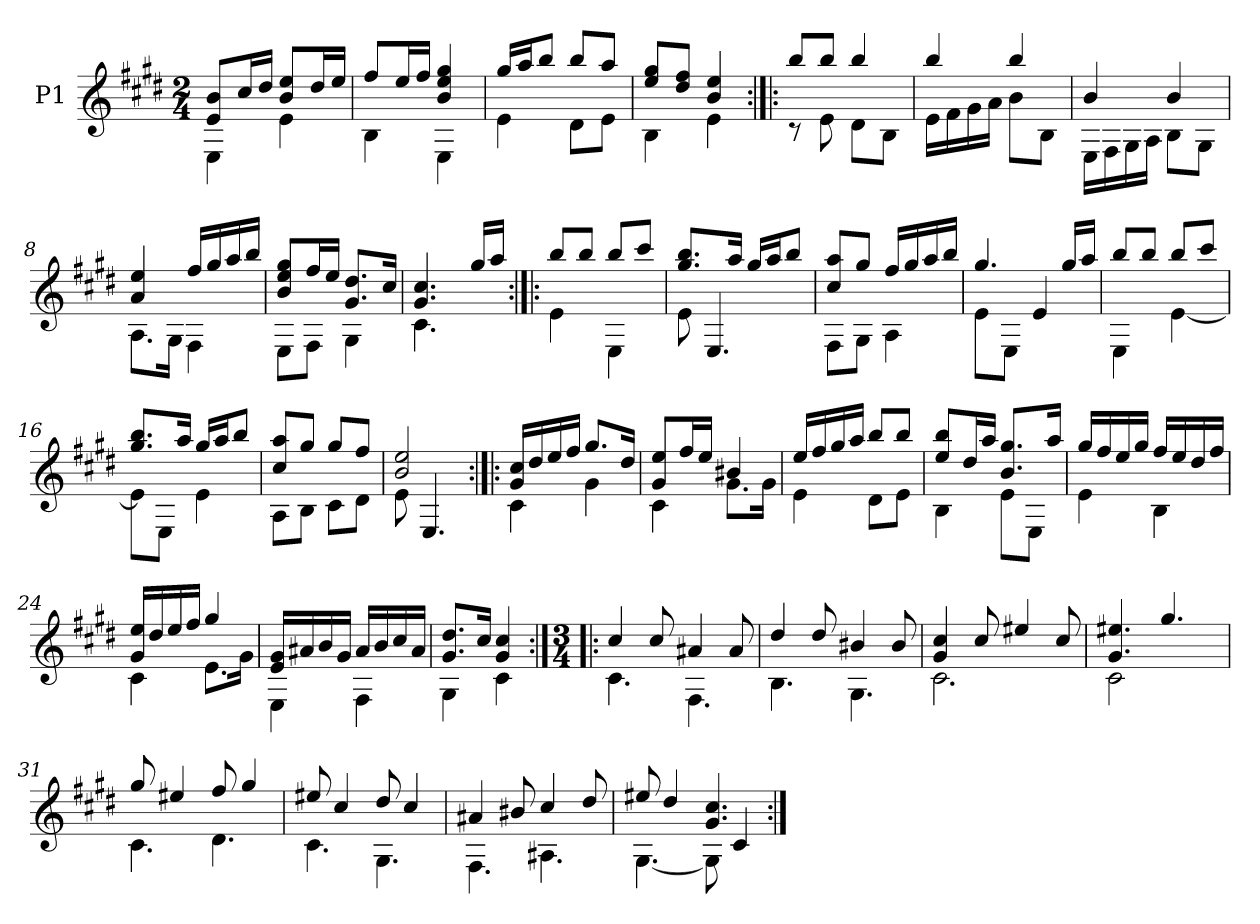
**kern
*part1
*staff1
*I"P1
!!LO:PB:g=z
*clefG2
*ITrd7c12
*k[f#c#g#d#]
*E:
*M2/4
*MM72
=1
*^
8Ei/ 8BiL	4EEi\
16c#i/L	.
16d#i/JJ	.
8Bi/ 8eiL	4Ei\
16d#i/L	.
16ei/JJ	.
=2	=2
8f#i/L	4BBi\
16ei/L	.
16f#i/JJ	.
4Bi/ 4ei 4g#i	4EEi\
=3	=3
16g#i/LL	4Ei\
16ai/J	.
8bi/J	.
8bi/L	8D#i\L
8ai/J	8Ei\J
=4	=4
8ei/ 8g#iL	4BBi\
8d#i/ 8f#iJ	.
4Bi/ 4ei	4Ei\
=5:|!|:	=5:|!|:
8bi/L	8r
8bi/J	8Ei\
4bi/	8D#i\L
.	8BBi\J
=6	=6
4bi/	16Ei\LL
.	16F#i\
.	16G#i\
.	16Ai\JJ
4bi/	8Bi\L
.	8BBi\J
!!LO:LB:g=z	!!
=7	=7
4Bi/	16EEi\LL
.	16FF#i\
.	16GG#i\
.	16AAi\JJ
4Bi/	8BBi\L
.	8GG#i\J
=8	=8
4Ai/ 4ei	8.AAi\L
.	16GG#i\Jk
16f#i/LL	4FF#i\
16g#i/	.
16ai/	.
16bi/JJ	.
=9	=9
8Bi/ 8ei 8g#iL	8EEi\L
16f#i/L	8FF#i\J
16ei/JJ	.
8.G#i/ 8.d#iL	4GG#i\
16c#i/Jk	.
=10	=10
4.G#i/ 4.c#i	4.C#i\
16g#i/LL	8ryy
16ai/JJ	.
=11:|!|:	=11:|!|:
8bi/L	4Ei\
8bi/J	.
8bi/L	4EEi\
8cc#i/J	.
=12	=12
8.g#i/ 8.biL	8Ei\
.	4.EEi/
16ai/Jk	.
16g#i/LL	.
16ai/J	.
8bi/J	.
!!LO:LB:g=z	!!
=13	=13
8c#i/ 8aiL	8FF#i\L
8g#i/J	8GG#i\J
16f#i/LL	4AAi\
16g#i/	.
16ai/	.
16bi/JJ	.
=14	=14
4.g#i/	8Ei\L
.	8EEi\J
.	4Ei/
16g#i/LL	.
16ai/JJ	.
=15	=15
8bi/L	4EEi\
8bi/J	.
8bi/L	[<4Ei\
8cc#i/J	.
=16	=16
8.g#i/ 8.biL	8Ei\L]
.	8EEi\J
16ai/Jk	.
16g#i/LL	4Ei\
16ai/J	.
8bi/J	.
=17	=17
8c#i/ 8aiL	8AAi\L
8g#i/J	8BBi\J
8g#i/L	8C#i\L
8f#i/J	8D#i\J
=18	=18
2Bi/ 2ei	8Ei\
.	4.EEi/
!!LO:LB:g=z	!!
=19:|!|:	=19:|!|:
16G#i/ 16c#iLL	4C#i\
16d#i/	.
16ei/	.
16f#i/JJ	.
8.g#i/L	4G#i\
16d#i/Jk	.
=20	=20
8G#i/ 8eiL	4C#i\
16f#i/L	.
16ei/JJ	.
4B#Xi/	8.G#i\L
.	16G#i\Jk
=21	=21
16ei/LL	4Ei\
16f#i/	.
16g#i/	.
16ai/JJ	.
8bi/L	8D#i\L
8bi/J	8Ei\J
=22	=22
8ei/ 8biL	4BBi\
16d#i/L	.
16ai/JJ	.
8.Bi/ 8.g#iL	8Ei\L
.	8EEi\J
16ai/Jk	.
=23	=23
16g#i/LL	4Ei\
16f#i/	.
16ei/	.
16g#i/JJ	.
16f#i/LL	4BBi\
16ei/	.
16d#i/	.
16f#i/JJ	.
=24	=24
16G#i/ 16eiLL	4C#i\
16d#i/	.
16ei/	.
16f#i/JJ	.
4g#i/	8.Ei\L
.	16G#i\Jk
!!LO:LB:g=z	!!
=25	=25
16Ei/ 16G#iLL	4EEi\
16A#Xi/	.
16Bi/	.
16G#i/JJ	.
16A#i/LL	4FF#i\
16Bi/	.
16c#i/	.
16A#i/JJ	.
=26	=26
8.G#i/ 8.d#iL	4GG#i\
16c#i/Jk	.
4G#i/ 4c#i	4C#i\
=27:|!|:	=27:|!|:
*M3/4	*
4c#i/	4.C#i\
8c#i/	.
4A#Xi/	4.FF#i\
8A#i/	.
=28	=28
4d#i/	4.BBi\
8d#i/	.
4B#Xi/	4.GG#i\
8B#i/	.
=29	=29
4G#i/ 4c#i	2.C#i\
8c#i/	.
4e#Xi/	.
8c#i/	.
=30	=30
4.G#i/ 4.e#Xi	2C#i\
4.g#i/	.
.	4ryy
!!LO:LB:g=z	!!
=31	=31
8g#i/	4.C#i\
4e#Xi/	.
8f#i/	4.D#i\
4g#i/	.
=32	=32
8e#Xi/	4.C#i\
4c#i/	.
8d#i/	4.GG#i\
4c#i/	.
=33	=33
4A#Xi/	4.FF#i\
8B#Xi/	.
4c#i/	4.AA#Xi\
8d#i/	.
=34	=34
8e#Xi/	[<4.GG#i\
4d#i/	.
4.G#i/ 4.c#i	8GG#i\]
.	4C#i/
*v	*v
=:|!
*-
